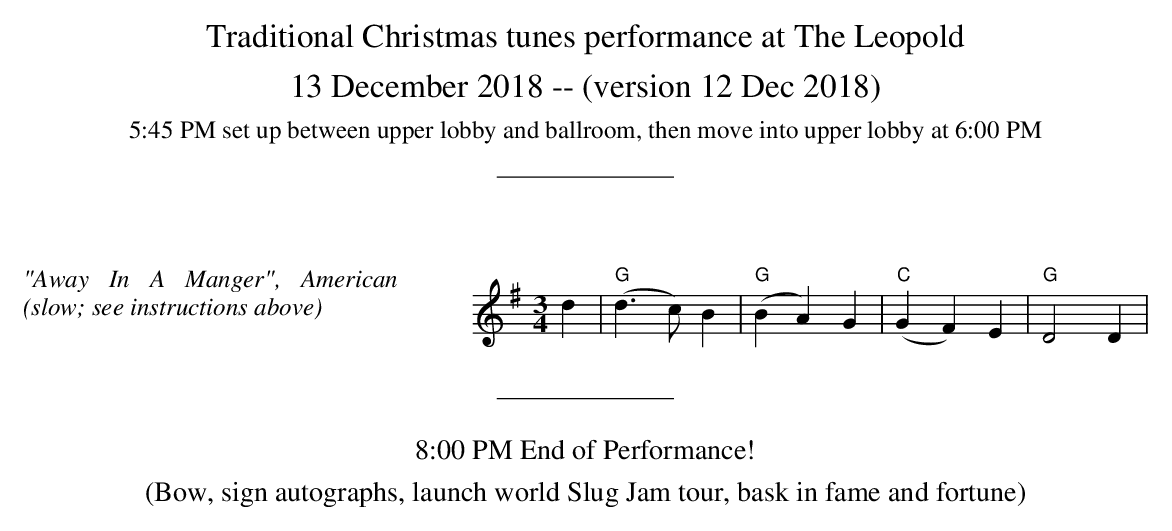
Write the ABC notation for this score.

X:1
M: 3/4
L: 1/4
K: G major treble
%%begintext justify
%%"Away In A Manger", American
%%(slow; see instructions above)
%%endtext
 d | "G" (d>c) B | "G" (B A) G | "C" (G F) E | "G" D2 D |
